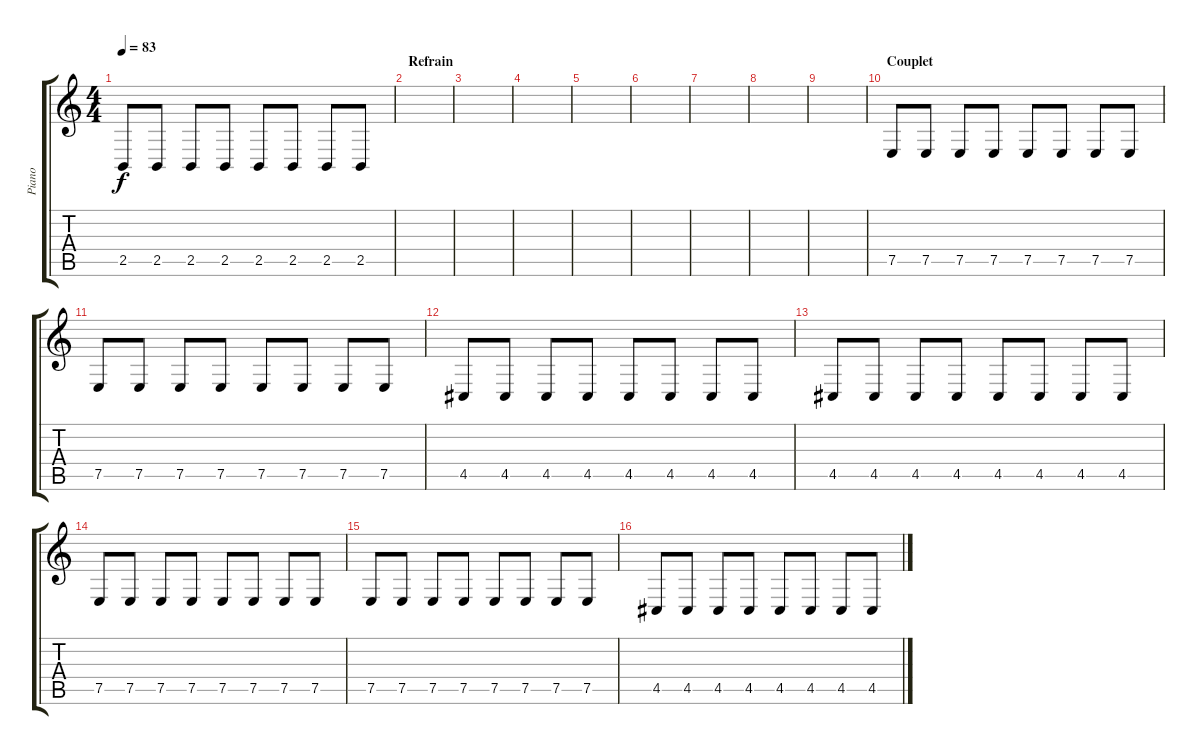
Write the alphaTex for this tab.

\track ("Piano" "Piano") {instrument acousticgrandpiano}
\staff {score tabs}
\tuning (E4 B3 G3 D3 A2 E2) {hide}
\ts (4 4)
\tempo 83
\clef g2
\ks c
2.5.8{dy f} 2.5.8 2.5.8 2.5.8 2.5.8 2.5.8 2.5.8 2.5.8 |
\section ("" "Refrain")
|
|
|
|
|
|
|
|
\section ("" "Couplet")
7.5.8 7.5.8 7.5.8 7.5.8 7.5.8 7.5.8 7.5.8 7.5.8 |
7.5.8 7.5.8 7.5.8 7.5.8 7.5.8 7.5.8 7.5.8 7.5.8 |
4.5.8 4.5.8 4.5.8 4.5.8 4.5.8 4.5.8 4.5.8 4.5.8 |
4.5.8 4.5.8 4.5.8 4.5.8 4.5.8 4.5.8 4.5.8 4.5.8 |
7.5.8 7.5.8 7.5.8 7.5.8 7.5.8 7.5.8 7.5.8 7.5.8 |
7.5.8 7.5.8 7.5.8 7.5.8 7.5.8 7.5.8 7.5.8 7.5.8 |
4.5.8 4.5.8 4.5.8 4.5.8 4.5.8 4.5.8 4.5.8 4.5.8
